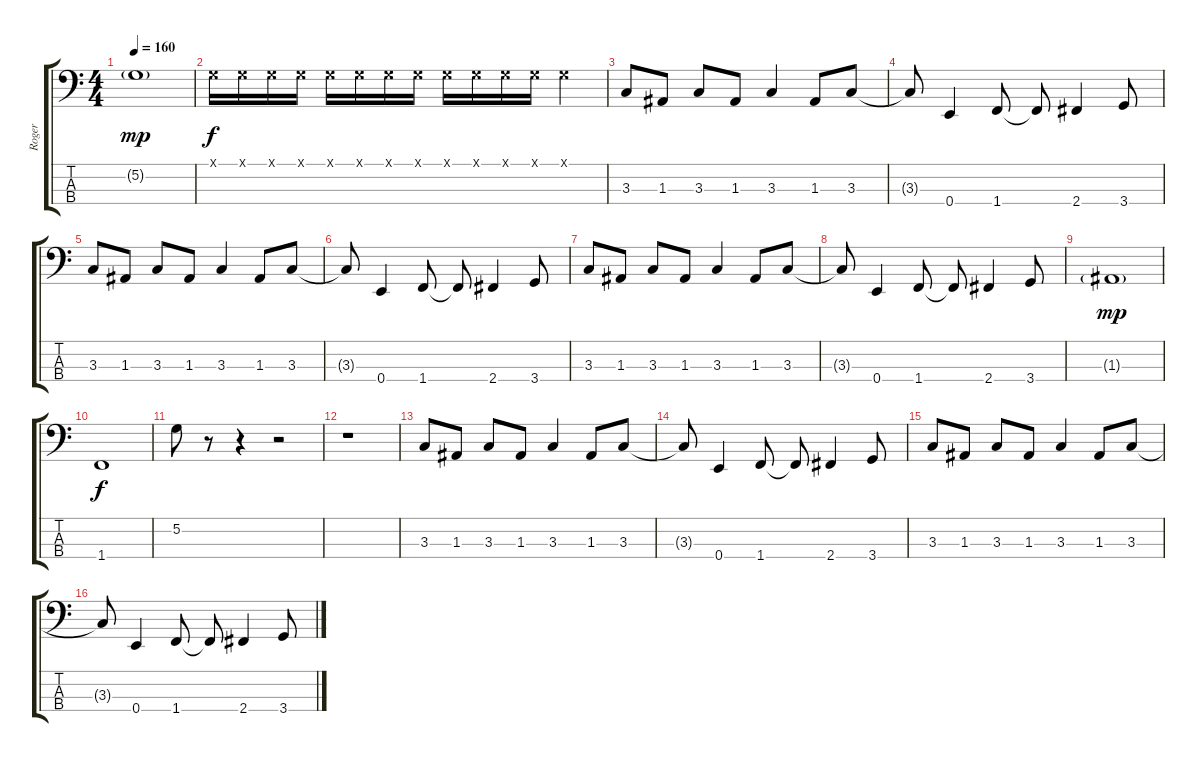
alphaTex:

\track ("Roger" "Roger") {instrument electricbasspick}
\staff {score tabs}
\tuning (G2 D2 A1 E1) {hide}
\ts (4 4)
\tempo 160
\clef f4
\ks c
5.2{g}.1{dy mp} |
0.1{x}.16{dy f} 0.1{x}.16 0.1{x}.16 0.1{x}.16 0.1{x}.16 0.1{x}.16 0.1{x}.16 0.1{x}.16 0.1{x}.16 0.1{x}.16 0.1{x}.16 0.1{x}.16 0.1{x}.4 |
3.3.8 1.3.8 3.3.8 1.3.8 3.3.4 1.3.8 3.3.8 |
3.3{t}.8 0.4.4 1.4.8 1.4{t}.8 2.4.4 3.4.8 |
3.3.8 1.3.8 3.3.8 1.3.8 3.3.4 1.3.8 3.3.8 |
3.3{t}.8 0.4.4 1.4.8 1.4{t}.8 2.4.4 3.4.8 |
3.3.8 1.3.8 3.3.8 1.3.8 3.3.4 1.3.8 3.3.8 |
3.3{t}.8 0.4.4 1.4.8 1.4{t}.8 2.4.4 3.4.8 |
1.3{g}.1{dy mp} |
1.4.1{dy f} |
5.2.8 r.8 r.4 r.2 |
r.1 |
3.3.8 1.3.8 3.3.8 1.3.8 3.3.4 1.3.8 3.3.8 |
3.3{t}.8 0.4.4 1.4.8 1.4{t}.8 2.4.4 3.4.8 |
3.3.8 1.3.8 3.3.8 1.3.8 3.3.4 1.3.8 3.3.8 |
3.3{t}.8 0.4.4 1.4.8 1.4{t}.8 2.4.4 3.4.8
